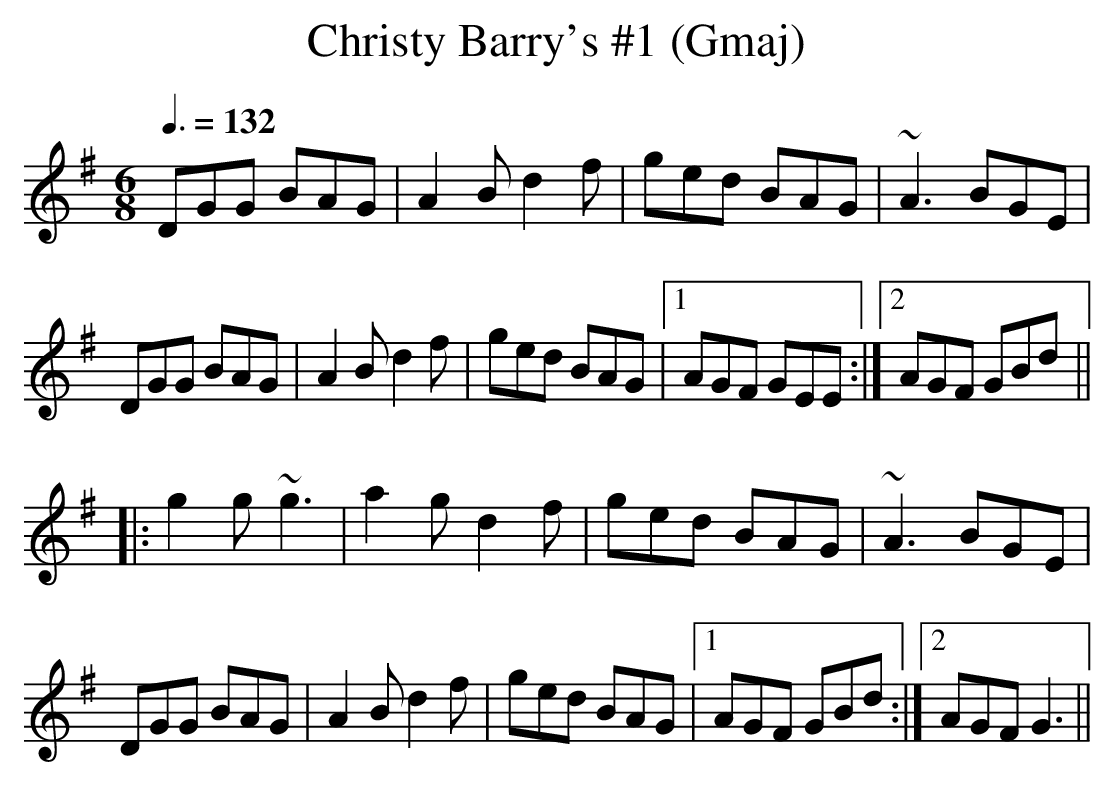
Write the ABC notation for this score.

X:1
T:Christy Barry's #1 (Gmaj)
Q:3/8=132
M:6/8
L:1/8
K:Gmaj
DGG BAG|A2B d2f|ged BAG|~A3 BGE|
DGG BAG|A2B d2f|ged BAG|1 AGF GEE:|2 AGF GBd||
|:g2g ~g3|a2g d2f|ged BAG|~A3 BGE|
DGG BAG|A2B d2f|ged BAG|1 AGF GBd:|2 AGF G3||
